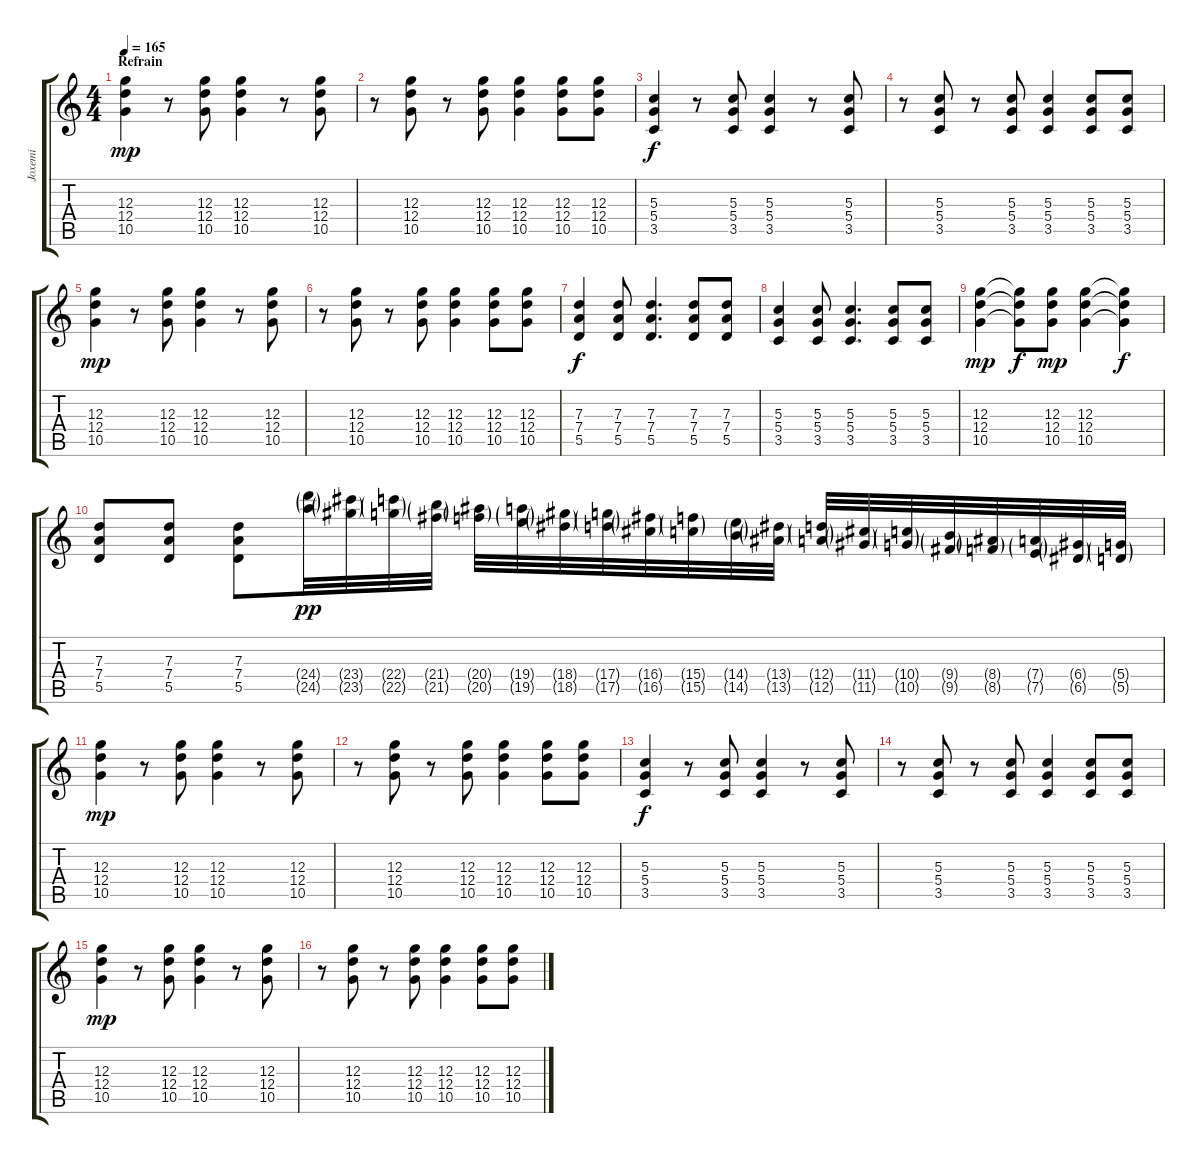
\track ("Joxemi" "Joxemi") {instrument distortionguitar}
\staff {score tabs}
\tuning (E4 B3 G3 D3 A2 E2) {hide}
\ts (4 4)
\section ("" "Refrain")
\tempo 165
\clef g2
\ks c
(12.3 12.4 10.5).4{dy mp} r.8 (12.3 12.4 10.5).8 (12.3 12.4 10.5).4 r.8 (12.3 12.4 10.5).8 |
r.8 (12.3 12.4 10.5).8 r.8 (12.3 12.4 10.5).8 (12.3 12.4 10.5).4 (12.3 12.4 10.5).8 (12.3 12.4 10.5).8 |
(5.3 5.4 3.5).4{dy f} r.8 (5.3 5.4 3.5).8 (5.3 5.4 3.5).4 r.8 (5.3 5.4 3.5).8 |
r.8 (5.3 5.4 3.5).8 r.8 (5.3 5.4 3.5).8 (5.3 5.4 3.5).4 (5.3 5.4 3.5).8 (5.3 5.4 3.5).8 |
(12.3 12.4 10.5).4{dy mp} r.8 (12.3 12.4 10.5).8 (12.3 12.4 10.5).4 r.8 (12.3 12.4 10.5).8 |
r.8 (12.3 12.4 10.5).8 r.8 (12.3 12.4 10.5).8 (12.3 12.4 10.5).4 (12.3 12.4 10.5).8 (12.3 12.4 10.5).8 |
(7.3 7.4 5.5).4{dy f} (7.3 7.4 5.5).8 (7.3 7.4 5.5).4{d} (7.3 7.4 5.5).8 (7.3 7.4 5.5).8 |
(5.3 5.4 3.5).4 (5.3 5.4 3.5).8 (5.3 5.4 3.5).4{d} (5.3 5.4 3.5).8 (5.3 5.4 3.5).8 |
(12.3 12.4 10.5).4{dy mp} (12.3{t} 12.4{t} 10.5{t}).8{dy f} (12.3 12.4 10.5).8{dy mp} (12.3 12.4 10.5).4 (12.3{t} 12.4{t} 10.5{t}).4{dy f} |
(7.3 7.4 5.5).8 (7.3 7.4 5.5).8 (7.3 7.4 5.5).8 (24.4{g} 24.5{g}).32{dy pp} (23.4{g} 23.5{g}).32 (22.4{g} 22.5{g}).32 (21.4{g} 21.5{g}).32 (20.4{g} 20.5{g}).32 (19.4{g} 19.5{g}).32 (18.4{g} 18.5{g}).32 (17.4{g} 17.5{g}).32 (16.4{g} 16.5{g}).32 (15.4{g} 15.5{g}).32 (14.4{g} 14.5{g}).32 (13.4{g} 13.5{g}).32 (12.4{g} 12.5{g}).32 (11.4{g} 11.5{g}).32 (10.4{g} 10.5{g}).32 (9.4{g} 9.5{g}).32 (8.4{g} 8.5{g}).32 (7.4{g} 7.5{g}).32 (6.4{g} 6.5{g}).32 (5.4{g} 5.5{g}).32 |
(12.3 12.4 10.5).4{dy mp} r.8 (12.3 12.4 10.5).8 (12.3 12.4 10.5).4 r.8 (12.3 12.4 10.5).8 |
r.8 (12.3 12.4 10.5).8 r.8 (12.3 12.4 10.5).8 (12.3 12.4 10.5).4 (12.3 12.4 10.5).8 (12.3 12.4 10.5).8 |
(5.3 5.4 3.5).4{dy f} r.8 (5.3 5.4 3.5).8 (5.3 5.4 3.5).4 r.8 (5.3 5.4 3.5).8 |
r.8 (5.3 5.4 3.5).8 r.8 (5.3 5.4 3.5).8 (5.3 5.4 3.5).4 (5.3 5.4 3.5).8 (5.3 5.4 3.5).8 |
(12.3 12.4 10.5).4{dy mp} r.8 (12.3 12.4 10.5).8 (12.3 12.4 10.5).4 r.8 (12.3 12.4 10.5).8 |
r.8 (12.3 12.4 10.5).8 r.8 (12.3 12.4 10.5).8 (12.3 12.4 10.5).4 (12.3 12.4 10.5).8 (12.3 12.4 10.5).8
